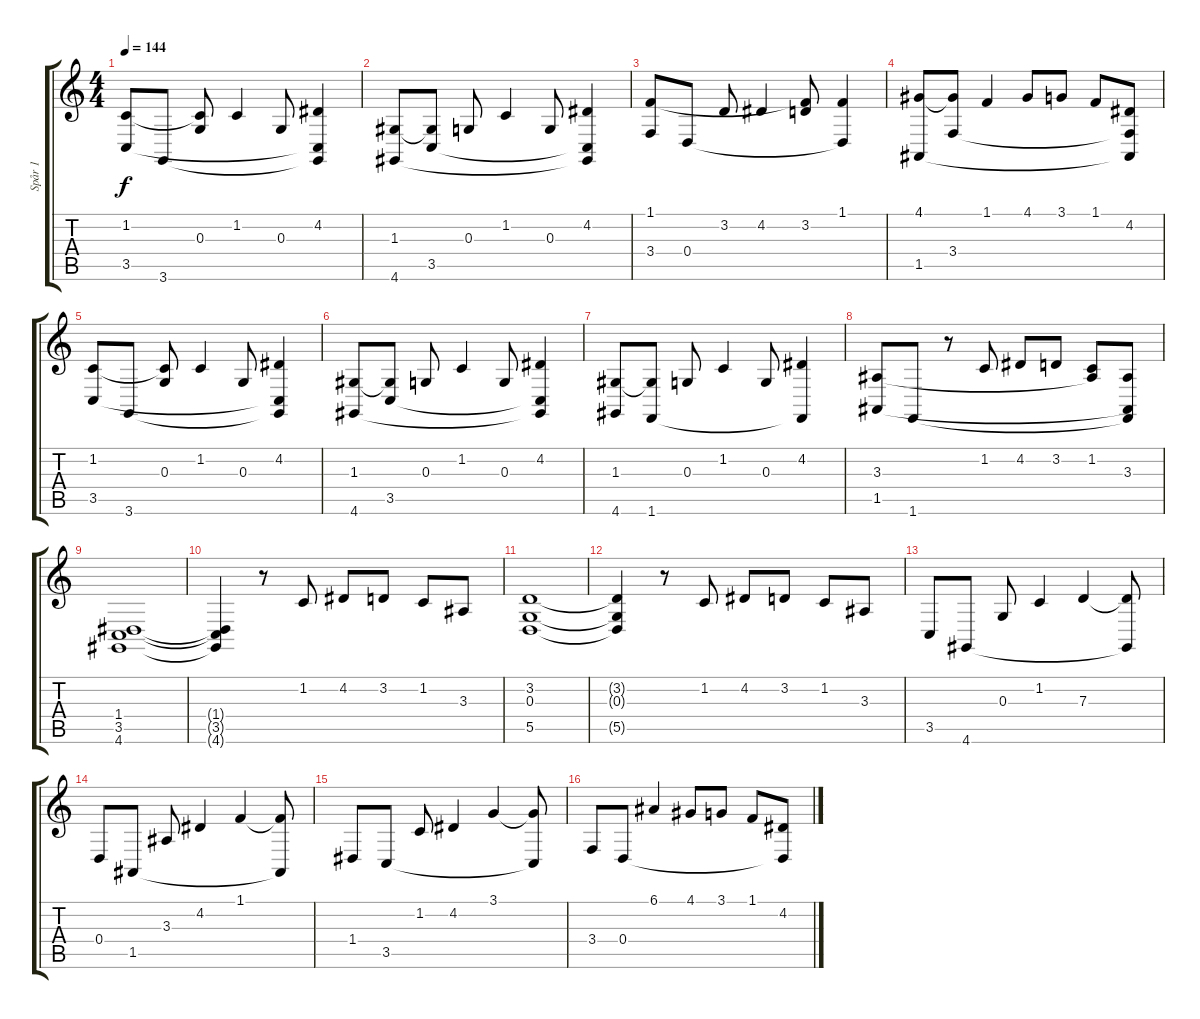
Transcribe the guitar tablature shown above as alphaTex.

\track ("Spår 1" "Spår 1") {instrument acousticgrandpiano}
\staff {score tabs}
\tuning (E4 B3 G3 D3 A2 E2) {hide}
\ts (4 4)
\tempo 144
\clef g2
\ks c
(1.2 3.5).8{dy f} 3.6.8 (1.2{t} 0.3).8 1.2.4 0.3.8 (4.2 3.5{t} 3.6{t}).4 |
(1.3 4.6).8 (1.3{t} 3.5).8 0.3.8 1.2.4 0.3.8 (4.2 3.5{t} 4.6{t}).4 |
(1.1 3.4).8 0.4.8 3.2.8 4.2.4 (1.1{t} 3.2).8 (1.1 0.4{t}).4 |
(4.1 1.5).8 (4.1{t} 3.4).8 1.1.4 4.1.8 3.1.8 1.1.8 (4.2 3.4{t} 1.5{t}).8 |
(1.2 3.5).8 3.6.8 (1.2{t} 0.3).8 1.2.4 0.3.8 (4.2 3.5{t} 3.6{t}).4 |
(1.3 4.6).8 (1.3{t} 3.5).8 0.3.8 1.2.4 0.3.8 (4.2 3.5{t} 4.6{t}).4 |
(1.3 4.6).8 (1.3{t} 1.6).8 0.3.8 1.2.4 0.3.8 (4.2 1.6{t}).4 |
(3.3 1.5).8 1.6.8 r.8 1.2.8 4.2.8 3.2.8 (1.2 3.3{t}).8 (3.3 1.5{t} 1.6{t}).8 |
(1.4 3.5 4.6).1 |
(1.4{t} 3.5{t} 4.6{t}).4 r.8 1.2.8 4.2.8 3.2.8 1.2.8 3.3.8 |
(3.2 0.3 5.5).1 |
(3.2{t} 0.3{t} 5.5{t}).4 r.8 1.2.8 4.2.8 3.2.8 1.2.8 3.3.8 |
3.5.8 4.6.8 0.3.8 1.2.4 7.3.4 (7.3{t} 4.6{t}).8 |
0.4.8 1.5.8 3.3.8 4.2.4 1.1.4 (1.1{t} 1.5{t}).8 |
1.4.8 3.5.8 1.2.8 4.2.4 3.1.4 (3.1{t} 3.5{t}).8 |
3.4.8 0.4.8 6.1.4 4.1.8 3.1.8 1.1.8 (4.2 0.4{t}).8
